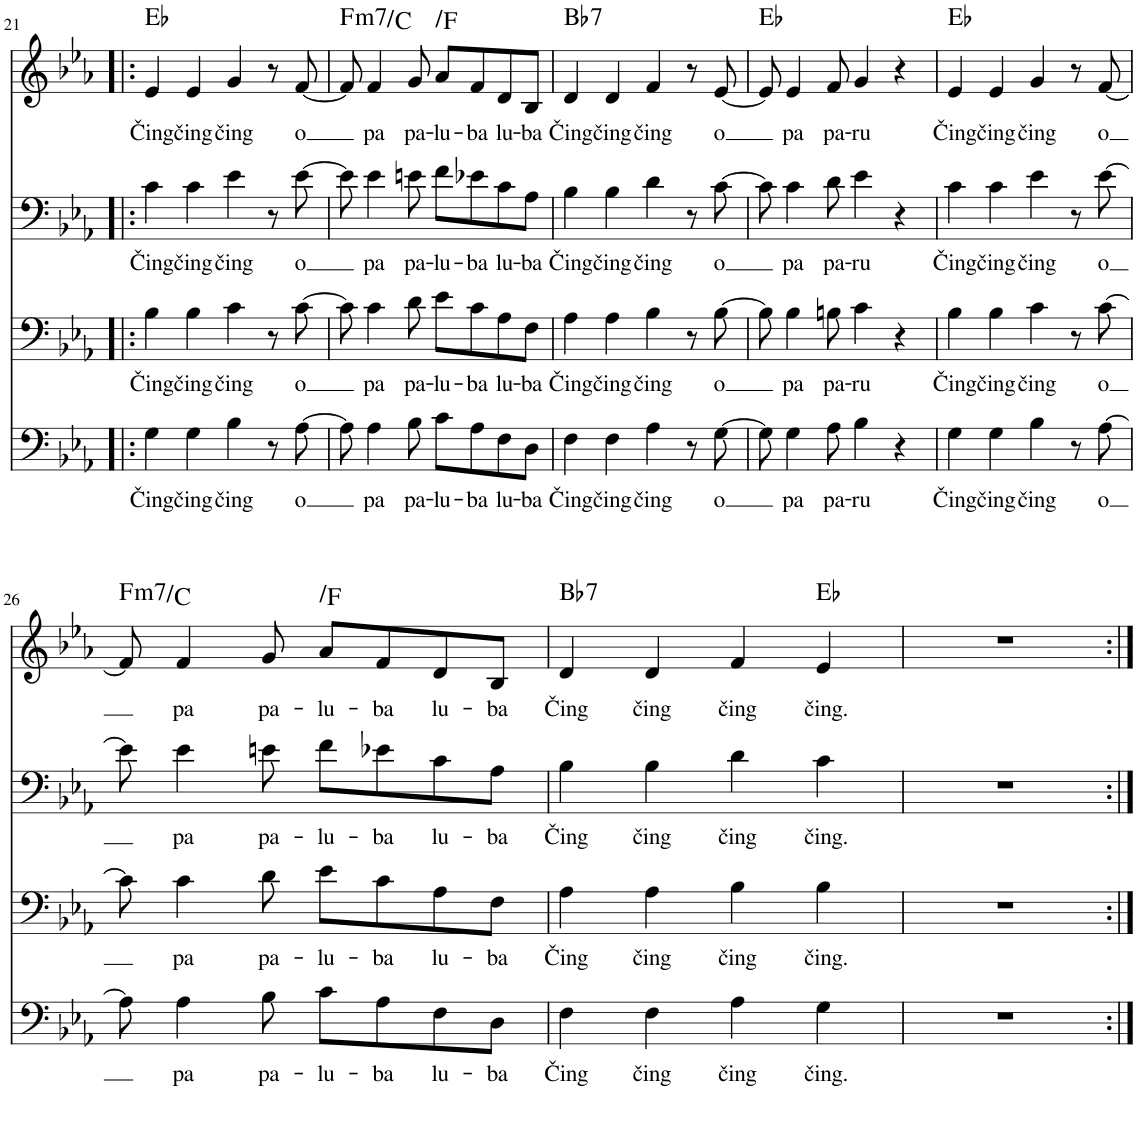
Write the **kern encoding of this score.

**kern	**text	**kern	**text	**kern	**text	**kern	**text	**harte
*part1	*part1	*part1	*part1	*part1	*part1	*part1	*part1	*part1
*staff4	*staff4	*staff3	*staff3	*staff2	*staff2	*staff1	*staff1	*
*I"Piano	*	*	*	*	*	*	*	*
*I'Pno.	*	*	*	*	*	*	*	*
!!LO:PB:g=z
*clefF4	*	*clefF4	*	*clefF4	*	*clefG2	*	*
*k[b-e-a-]	*	*k[b-e-a-]	*	*k[b-e-a-]	*	*k[b-e-a-]	*	*
*M4/4	*	*M4/4	*	*M4/4	*	*M4/4	*	*
=21!|:	=21!|:	=21!|:	=21!|:	=21!|:	=21!|:	=21!|:	=21!|:	=21!|:
!	!LO:LY:b	!	!LO:LY:b	!	!LO:LY:b	!	!LO:LY:b	!
4G\	Čing	4B-\	Čing	4c\	Čing	4e-/	Čing	Eb:maj
!	!LO:LY:b	!	!LO:LY:b	!	!LO:LY:b	!	!LO:LY:b	!
4G\	čing	4B-\	čing	4c\	čing	4e-/	čing	.
!	!LO:LY:b	!	!LO:LY:b	!	!LO:LY:b	!	!LO:LY:b	!
4B-\	čing	4c\	čing	4e-\	čing	4g/	čing	.
8r	.	8r	.	8r	.	8r	.	.
!	!LO:LY:b	!	!LO:LY:b	!	!LO:LY:b	!	!LO:LY:b	!
[8A-\	o	[8c\	o	[8e-\	o	[8f/	o	.
=22	=22	=22	=22	=22	=22	=22	=22	=22
!	!	!	!	!	!	!	!	!LO:H:kt=m7
8A-\]	.	8c\]	.	8e-\]	.	8f/]	.	F:min7/5
!	!LO:LY:b	!	!LO:LY:b	!	!LO:LY:b	!	!LO:LY:b	!
4A-\	pa	4c\	pa	4e-\	pa	4f/	pa	.
!	!LO:LY:b	!	!LO:LY:b	!	!LO:LY:b	!	!LO:LY:b	!
8B-\	pa-	8d\	pa-	8en\	pa-	8g/	pa-	.
!	!LO:LY:b	!	!LO:LY:b	!	!LO:LY:b	!	!LO:LY:b	!LO:H:kt=N.C.
8c\L	-lu-	8e-\L	-lu-	8f\L	-lu-	8a-/L	-lu-	N
!	!LO:LY:b	!	!LO:LY:b	!	!LO:LY:b	!	!LO:LY:b	!
8A-\	-ba	8c\	-ba	8e-X\	-ba	8f/	-ba	.
!	!LO:LY:b	!	!LO:LY:b	!	!LO:LY:b	!	!LO:LY:b	!
8F\	lu-	8A-\	lu-	8c\	lu-	8d/	lu-	.
!	!LO:LY:b	!	!LO:LY:b	!	!LO:LY:b	!	!LO:LY:b	!
8D\J	-ba	8F\J	-ba	8A-\J	-ba	8B-/J	-ba	.
=23	=23	=23	=23	=23	=23	=23	=23	=23
!	!LO:LY:b	!	!LO:LY:b	!	!LO:LY:b	!	!LO:LY:b	!LO:H:kt=7
4F\	Čing	4A-\	Čing	4B-\	Čing	4d/	Čing	Bb:7
!	!LO:LY:b	!	!LO:LY:b	!	!LO:LY:b	!	!LO:LY:b	!
4F\	čing	4A-\	čing	4B-\	čing	4d/	čing	.
!	!LO:LY:b	!	!LO:LY:b	!	!LO:LY:b	!	!LO:LY:b	!
4A-\	čing	4B-\	čing	4d\	čing	4f/	čing	.
8r	.	8r	.	8r	.	8r	.	.
!	!LO:LY:b	!	!LO:LY:b	!	!LO:LY:b	!	!LO:LY:b	!
[8G\	o	[8B-\	o	[8c\	o	[8e-/	o	.
=24	=24	=24	=24	=24	=24	=24	=24	=24
8G\]	.	8B-\]	.	8c\]	.	8e-/]	.	Eb:maj
!	!LO:LY:b	!	!LO:LY:b	!	!LO:LY:b	!	!LO:LY:b	!
4G\	pa	4B-\	pa	4c\	pa	4e-/	pa	.
!	!LO:LY:b	!	!LO:LY:b	!	!LO:LY:b	!	!LO:LY:b	!
8A-\	pa-	8Bn\	pa-	8d\	pa-	8f/	pa-	.
!	!LO:LY:b	!	!LO:LY:b	!	!LO:LY:b	!	!LO:LY:b	!
4B-\	-ru	4c\	-ru	4e-\	-ru	4g/	-ru	.
4r	.	4r	.	4r	.	4r	.	.
=25	=25	=25	=25	=25	=25	=25	=25	=25
!	!LO:LY:b	!	!LO:LY:b	!	!LO:LY:b	!	!LO:LY:b	!
4G\	Čing	4B-\	Čing	4c\	Čing	4e-/	Čing	Eb:maj
!	!LO:LY:b	!	!LO:LY:b	!	!LO:LY:b	!	!LO:LY:b	!
4G\	čing	4B-\	čing	4c\	čing	4e-/	čing	.
!	!LO:LY:b	!	!LO:LY:b	!	!LO:LY:b	!	!LO:LY:b	!
4B-\	čing	4c\	čing	4e-\	čing	4g/	čing	.
8r	.	8r	.	8r	.	8r	.	.
!	!LO:LY:b	!	!LO:LY:b	!	!LO:LY:b	!	!LO:LY:b	!
[8A-\	o	[8c\	o	[8e-\	o	[8f/	o	.
!!LO:LB:g=z
=26	=26	=26	=26	=26	=26	=26	=26	=26
!	!	!	!	!	!	!	!	!LO:H:kt=m7
8A-\]	.	8c\]	.	8e-\]	.	8f/]	.	F:min7/5
!	!LO:LY:b	!	!LO:LY:b	!	!LO:LY:b	!	!LO:LY:b	!
4A-\	pa	4c\	pa	4e-\	pa	4f/	pa	.
!	!LO:LY:b	!	!LO:LY:b	!	!LO:LY:b	!	!LO:LY:b	!
8B-\	pa-	8d\	pa-	8en\	pa-	8g/	pa-	.
!	!LO:LY:b	!	!LO:LY:b	!	!LO:LY:b	!	!LO:LY:b	!LO:H:kt=N.C.
8c\L	-lu-	8e-\L	-lu-	8f\L	-lu-	8a-/L	-lu-	N
!	!LO:LY:b	!	!LO:LY:b	!	!LO:LY:b	!	!LO:LY:b	!
8A-\	-ba	8c\	-ba	8e-X\	-ba	8f/	-ba	.
!	!LO:LY:b	!	!LO:LY:b	!	!LO:LY:b	!	!LO:LY:b	!
8F\	lu-	8A-\	lu-	8c\	lu-	8d/	lu-	.
!	!LO:LY:b	!	!LO:LY:b	!	!LO:LY:b	!	!LO:LY:b	!
8D\J	-ba	8F\J	-ba	8A-\J	-ba	8B-/J	-ba	.
=27	=27	=27	=27	=27	=27	=27	=27	=27
!	!LO:LY:b	!	!LO:LY:b	!	!LO:LY:b	!	!LO:LY:b	!LO:H:kt=7
4F\	Čing	4A-\	Čing	4B-\	Čing	4d/	Čing	Bb:7
!	!LO:LY:b	!	!LO:LY:b	!	!LO:LY:b	!	!LO:LY:b	!
4F\	čing	4A-\	čing	4B-\	čing	4d/	čing	.
!	!LO:LY:b	!	!LO:LY:b	!	!LO:LY:b	!	!LO:LY:b	!
4A-\	čing	4B-\	čing	4d\	čing	4f/	čing	.
!	!LO:LY:b	!	!LO:LY:b	!	!LO:LY:b	!	!LO:LY:b	!
4G\	čing.	4B-\	čing.	4c\	čing.	4e-/	čing.	Eb:maj
=28	=28	=28	=28	=28	=28	=28	=28	=28
1r	.	1r	.	1r	.	1r	.	.
=:|!	=:|!	=:|!	=:|!	=:|!	=:|!	=:|!	=:|!	=:|!
*-	*-	*-	*-	*-	*-	*-	*-	*-
